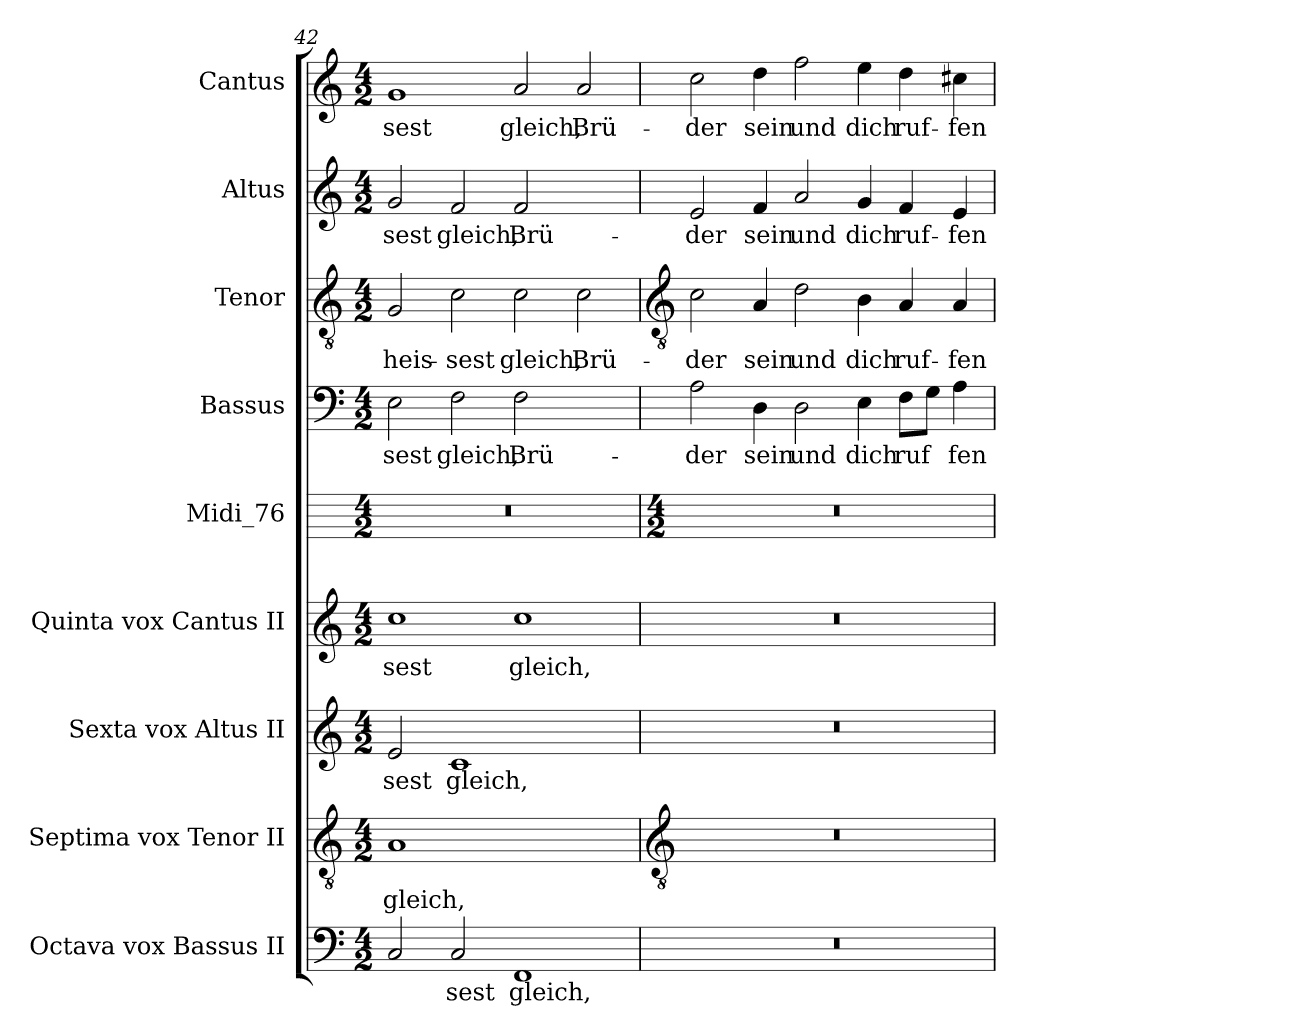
**kern	**text	**kern	**text	**kern	**text	**kern	**text	**kern	**kern	**text	**kern	**text	**kern	**text	**kern	**text
*part9	*part9	*part8	*part8	*part7	*part7	*part6	*part6	*part5	*part4	*part4	*part3	*part3	*part2	*part2	*part1	*part1
*staff9	*staff9	*staff8	*staff8	*staff7	*staff7	*staff6	*staff6	*staff5	*staff4	*staff4	*staff3	*staff3	*staff2	*staff2	*staff1	*staff1
*I"Octava vox Bassus II	*	*I"Septima vox Tenor II	*	*I"Sexta vox Altus II	*	*I"Quinta vox Cantus II	*	*I"Midi_76	*I"Bassus	*	*I"Tenor	*	*I"Altus	*	*I"Cantus	*
*I'Octava vox Bassus II	*	*I'Septima vox Tenor II	*	*I'Sexta vox Altus II	*	*I'Quinta vox Cantus II	*	*	*I'Bassus	*	*I'Tenor	*	*I'Altus	*	*I'Cantus	*
*clefF4	*	*clefGv2	*	*clefG2	*	*clefG2	*	*	*clefF4	*	*clefGv2	*	*clefG2	*	*clefG2	*
*k[]	*	*k[]	*	*k[]	*	*k[]	*	*	*k[]	*	*k[]	*	*k[]	*	*k[]	*
*C:	*	*C:	*	*C:	*	*C:	*	*	*C:	*	*C:	*	*C:	*	*C:	*
*M4/2	*	*M4/2	*	*M4/2	*	*M4/2	*	*M4/2	*M4/2	*	*M4/2	*	*M4/2	*	*M4/2	*
=42	=42	=42	=42	=42	=42	=42	=42	=42	=42	=42	=42	=42	=42	=42	=42	=42
!	!	!	!LO:LY:b	!	!LO:LY:b	!	!LO:LY:b	!	!	!LO:LY:b	!	!LO:LY:b	!	!LO:LY:b	!	!LO:LY:b
2C	.	1A	gleich,	2e	-sest	1cc	-sest	0r	2E	-sest	2G	heis-	2g	-sest	1g	-sest
!	!LO:LY:b	!	!	!	!LO:LY:b	!	!	!	!	!LO:LY:b	!	!LO:LY:b	!	!LO:LY:b	!	!
2C	sest	.	.	1c	gleich,	.	.	.	2F	gleich,	2c	-sest	2f	gleich,	.	.
!	!LO:LY:b	!	!	!	!	!	!LO:LY:b	!	!	!LO:LY:b	!	!LO:LY:b	!	!LO:LY:b	!	!LO:LY:b
1FF	gleich,	1ryy	.	.	.	1cc	gleich,	.	2F	Brü-	2c	gleich,	2f	Brü-	2a	gleich,
!	!	!	!	!	!	!	!	!	!	!	!	!LO:LY:b	!	!	!	!LO:LY:b
.	.	.	.	2ryy	.	.	.	.	2ryy	.	2c	Brü-	2ryy	.	2a	Brü-
!!LO:LB:g=z
=43	=43	=43	=43	=43	=43	=43	=43	=43	=43	=43	=43	=43	=43	=43	=43	=43
*	*	*clefGv2	*	*	*	*	*	*	*	*	*clefGv2	*	*	*	*	*
*	*	*	*	*	*	*	*	*M4/2	*	*	*	*	*	*	*	*
!	!	!	!	!	!	!	!	!	!	!LO:LY:b	!	!LO:LY:b	!	!LO:LY:b	!	!LO:LY:b
0r	.	0r	.	0r	.	0r	.	0r	2A	-der	2c	-der	2e	-der	2cc	-der
!	!	!	!	!	!	!	!	!	!	!LO:LY:b	!	!LO:LY:b	!	!LO:LY:b	!	!LO:LY:b
.	.	.	.	.	.	.	.	.	4D	sein	4A	sein	4f	sein	4dd	sein
!	!	!	!	!	!	!	!	!	!	!LO:LY:b	!	!LO:LY:b	!	!LO:LY:b	!	!LO:LY:b
.	.	.	.	.	.	.	.	.	2D	und	2d	und	2a	und	2ff	und
!	!	!	!	!	!	!	!	!	!	!LO:LY:b	!	!LO:LY:b	!	!LO:LY:b	!	!LO:LY:b
.	.	.	.	.	.	.	.	.	4E	dich	4B	dich	4g	dich	4ee	dich
!	!	!	!	!	!	!	!	!	!	!LO:LY:b	!	!LO:LY:b	!	!LO:LY:b	!	!LO:LY:b
.	.	.	.	.	.	.	.	.	8FL	ruf	4A	ruf-	4f	ruf-	4dd	ruf-
!	!	!	!	!	!	!	!	!	!	!LO:LY:b	!	!	!	!	!	!
.	.	.	.	.	.	.	.	.	8GJ	-	.	.	.	.	.	.
!	!	!	!	!	!	!	!	!	!	!LO:LY:b	!	!LO:LY:b	!	!LO:LY:b	!	!LO:LY:b
.	.	.	.	.	.	.	.	.	4A	fen	4A	-fen	4e	-fen	4cc#X	-fen
=	=	=	=	=	=	=	=	=	=	=	=	=	=	=	=	=
*-	*-	*-	*-	*-	*-	*-	*-	*-	*-	*-	*-	*-	*-	*-	*-	*-
